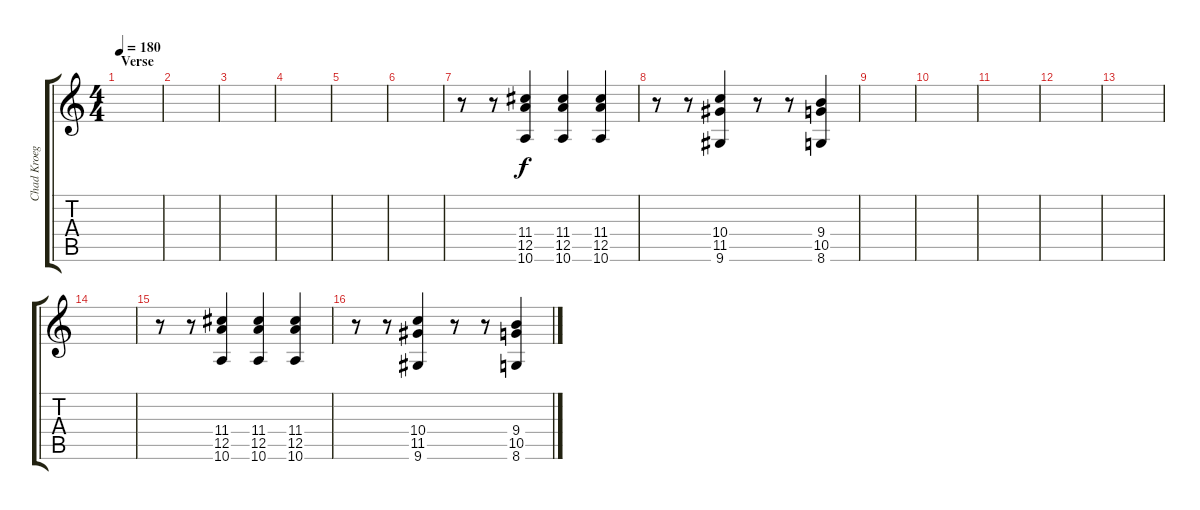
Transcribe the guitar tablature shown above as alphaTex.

\track ("Chad Kroeger(guitar)" "Chad Kroeg") {instrument distortionguitar}
\staff {score tabs}
\tuning (E4 B3 G3 D3 A2 B1) {hide}
\ts (4 4)
\section ("" "Verse")
\tempo 180
\clef g2
\ks c
|
|
|
|
|
|
r.8 r.8 (11.4 12.5 10.6).4 (11.4 12.5 10.6).4 (11.4 12.5 10.6).4 |
r.8 r.8 (10.4 11.5 9.6).4 r.8 r.8 (9.4 10.5 8.6).4 |
|
|
|
|
|
|
r.8 r.8 (11.4 12.5 10.6).4 (11.4 12.5 10.6).4 (11.4 12.5 10.6).4 |
r.8 r.8 (10.4 11.5 9.6).4 r.8 r.8 (9.4 10.5 8.6).4
